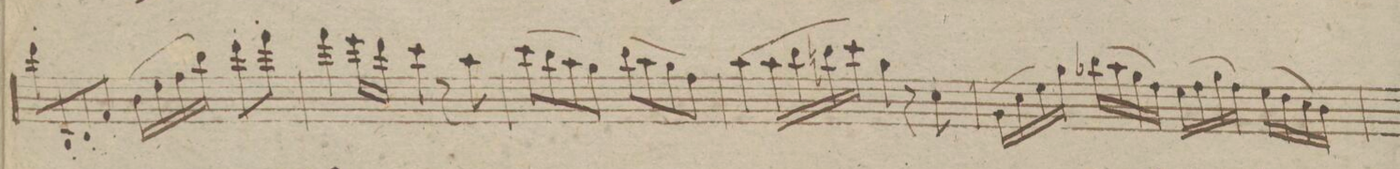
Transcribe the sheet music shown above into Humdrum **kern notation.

**kern	**dynam
*I"Violino Principal	*
*clefG2	*
*k[b-]	*
*met(c|)	*
*M2/2	*
8ddd'\L	.
8B-'/	.
8d'/	.
8f'/J	.
(16b-\LL	.
16dd\	.
16ff\	.
16bb-\JJ)	.
8ddd'\L	.
8fff'\J	.
=6	=6
4.fff\	.
16eee\LL	.
16ddd\JJ	.
4ccc\	.
8r	.
8aa\	.
=7	=7
(8ccc\L	.
8bb-\	.
8aa\)	.
8gg\J	.
(8bb-\L	.
8aa\	.
8gg\	.
8ff\J)	.
=8	=8
(4aa\	.
16aa\LL	.
16bb-\	.
16bbn\	.
16ccc\JJ)	.
4gg\	.
8r	.
8cc'\	.
=9	=9
(16g\LL	.
16cc\	.
16ee\)	.
16gg\JJ	.
(16bb-X\LL	.
16aa\	.
16gg\	.
16ff\JJ)	.
(16ee\LL	.
16ff\	.
16gg\	.
16ff\JJ)	.
(16ee\LL	.
16dd\	.
16cc\)	.
16b-\JJ	.
=10	=10
*-	*-
